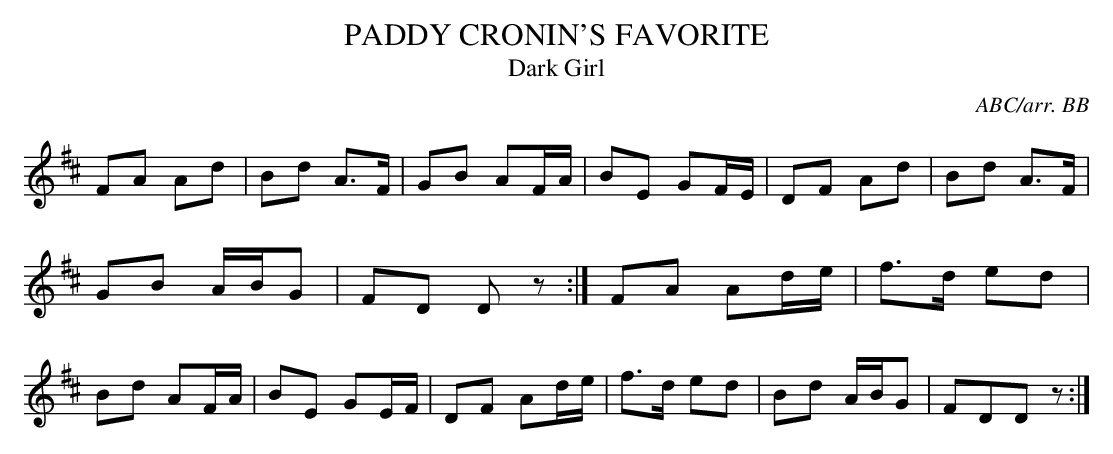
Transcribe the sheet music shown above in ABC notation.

X:1
T:PADDY CRONIN'S FAVORITE\
T:Dark Girl\
C:ABC/arr. BB\
L:1/8\
M:C|\
K:D\
FA Ad|Bd A>F|GB AF/A/|BE GF/E/|\
DF Ad|Bd A>F|GB A/B/G|FD Dz :|\
FA Ad/e/|f>d ed|Bd AF/A/|BE GE/F/|\
DF Ad/e/|f>d ed|Bd A/B/G|FDDz :|\
\
\
